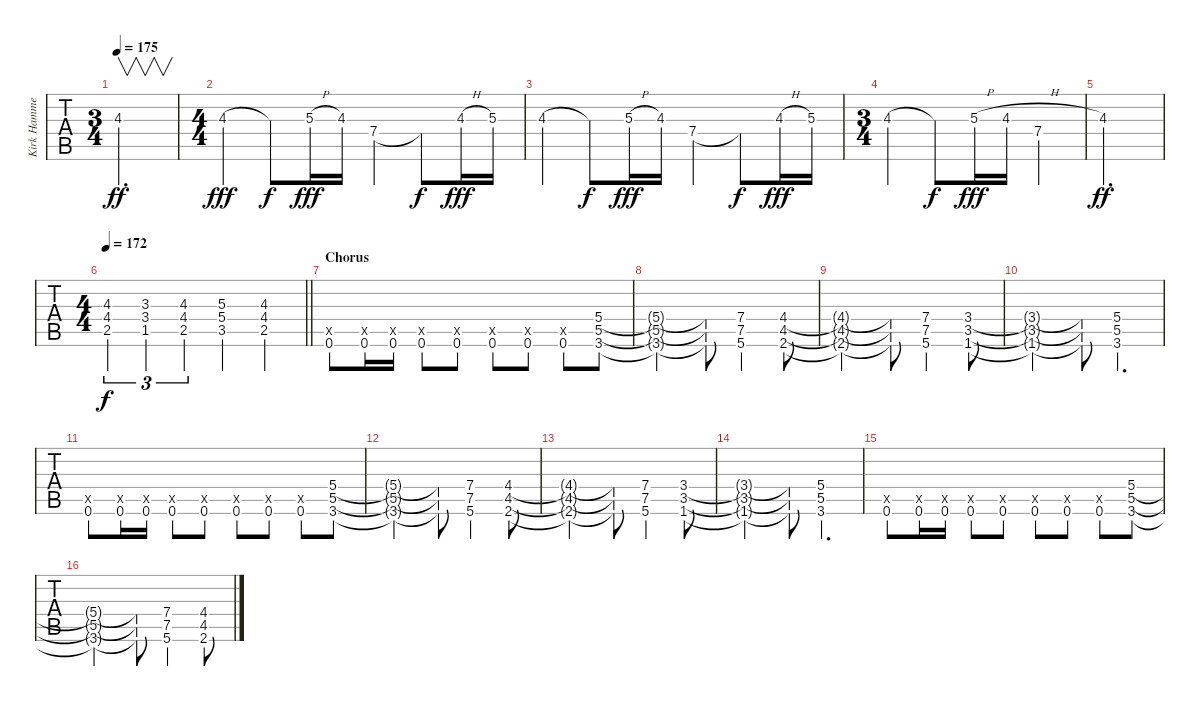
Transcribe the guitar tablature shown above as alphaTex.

\track ("Kirk Hammett" "Kirk Hamme") {instrument distortionguitar}
\staff {tabs}
\tuning (E4 B3 G3 D3 A2 E2) {hide}
\ts (3 4)
\tempo 175
\clef g2
\ks c
4.3.2{v d dy ff} |
\ts (4 4)
4.3.4{dy fff} 4.3{t}.8{dy f} 5.3{h}.16{dy fff} 4.3.16 7.4.4 7.4{t}.8{dy f} 4.3{h}.16{dy fff} 5.3.16 |
4.3.4 4.3{t}.8{dy f} 5.3{h}.16{dy fff} 4.3.16 7.4.4 7.4{t}.8{dy f} 4.3{h}.16{dy fff} 5.3.16 |
\ts (3 4)
4.3.4 4.3{t}.8{dy f} 5.3{h}.16{dy fff} 4.3{h}.16 7.4.4 |
4.3.2{d dy ff} |
\ts (4 4)
\tempo 172
\barLineRight lightlight
(4.3 4.4 2.5).4{tu (3 2) dy f} (3.3 3.4 1.5).4{tu (3 2)} (4.3 4.4 2.5).4{tu (3 2)} (5.3 5.4 3.5).4 (4.3 4.4 2.5).4 |
\section ("" "Chorus")
(0.5{x} 0.6).8 (0.5{x} 0.6).16 (0.5{x} 0.6).16 (0.5{x} 0.6).8 (0.5{x} 0.6).8 (0.5{x} 0.6).8 (0.5{x} 0.6).8 (0.5{x} 0.6).8 (5.4 5.5 3.6).8 |
(5.4{t} 5.5{t} 3.6{t}).2 (5.4{t} 5.5{t} 3.6{t}).8 (7.4 7.5 5.6).4 (4.4 4.5 2.6).8 |
(4.4{t} 4.5{t} 2.6{t}).2 (4.4{t} 4.5{t} 2.6{t}).8 (7.4 7.5 5.6).4 (3.4 3.5 1.6).8 |
(3.4{t} 3.5{t} 1.6{t}).2 (3.4{t} 3.5{t} 1.6{t}).8 (5.4 5.5 3.6).4{d} |
(0.5{x} 0.6).8 (0.5{x} 0.6).16 (0.5{x} 0.6).16 (0.5{x} 0.6).8 (0.5{x} 0.6).8 (0.5{x} 0.6).8 (0.5{x} 0.6).8 (0.5{x} 0.6).8 (5.4 5.5 3.6).8 |
(5.4{t} 5.5{t} 3.6{t}).2 (5.4{t} 5.5{t} 3.6{t}).8 (7.4 7.5 5.6).4 (4.4 4.5 2.6).8 |
(4.4{t} 4.5{t} 2.6{t}).2 (4.4{t} 4.5{t} 2.6{t}).8 (7.4 7.5 5.6).4 (3.4 3.5 1.6).8 |
(3.4{t} 3.5{t} 1.6{t}).2 (3.4{t} 3.5{t} 1.6{t}).8 (5.4 5.5 3.6).4{d} |
(0.5{x} 0.6).8 (0.5{x} 0.6).16 (0.5{x} 0.6).16 (0.5{x} 0.6).8 (0.5{x} 0.6).8 (0.5{x} 0.6).8 (0.5{x} 0.6).8 (0.5{x} 0.6).8 (5.4 5.5 3.6).8 |
(5.4{t} 5.5{t} 3.6{t}).2 (5.4{t} 5.5{t} 3.6{t}).8 (7.4 7.5 5.6).4 (4.4 4.5 2.6).8
